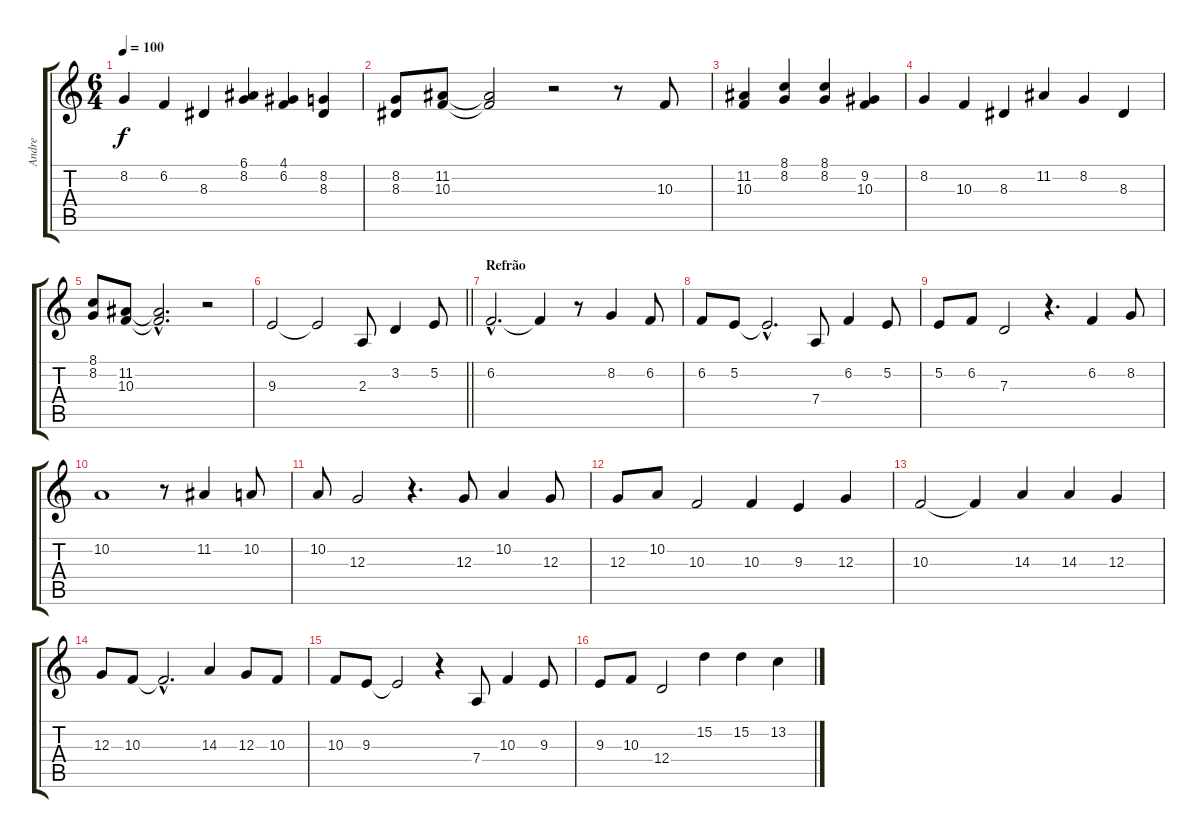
\track ("Andre" "Andre") {instrument voiceoohs}
\staff {score tabs}
\tuning (E4 B3 G3 D3 A2 E2) {hide}
\ts (6 4)
\tempo 100
\clef g2
\ks c
8.2.4{dy f} 6.2.4 8.3.4 (6.1 8.2).4 (4.1 6.2).4 (8.2 8.3).4 |
(8.2 8.3).8 (11.2 10.3).8 (11.2{t} 10.3{t}).2 r.2 r.8 10.3.8 |
(11.2 10.3).4 (8.1 8.2).4 (8.1 8.2).4 (9.2 10.3).4 |
8.2.4 10.3.4 8.3.4 11.2.4 8.2.4 8.3.4 |
(8.1 8.2).8 (11.2 10.3).8 (11.2{hac t} 10.3{hac t}).2{d} r.2 |
\barLineRight lightlight
9.3.2 9.3{t}.2 2.3.8 3.2.4 5.2.8 |
\section ("" "Refrão")
6.2{hac}.2{d} 6.2{t}.4 r.8 8.2.4 6.2.8 |
6.2.8 5.2.8 5.2{hac t}.2{d} 7.4.8 6.2.4 5.2.8 |
5.2.8 6.2.8 7.3.2 r.4{d} 6.2.4 8.2.8 |
10.2.1 r.8 11.2.4 10.2.8 |
10.2.8 12.3.2 r.4{d} 12.3.8 10.2.4 12.3.8 |
12.3.8 10.2.8 10.3.2 10.3.4 9.3.4 12.3.4 |
10.3.2 10.3{t}.4 14.3.4 14.3.4 12.3.4 |
12.3.8 10.3.8 10.3{hac t}.2{d} 14.3.4 12.3.8 10.3.8 |
10.3.8 9.3.8 9.3{t}.2 r.4 7.4.8 10.3.4 9.3.8 |
9.3.8 10.3.8 12.4.2 15.2.4 15.2.4 13.2.4
